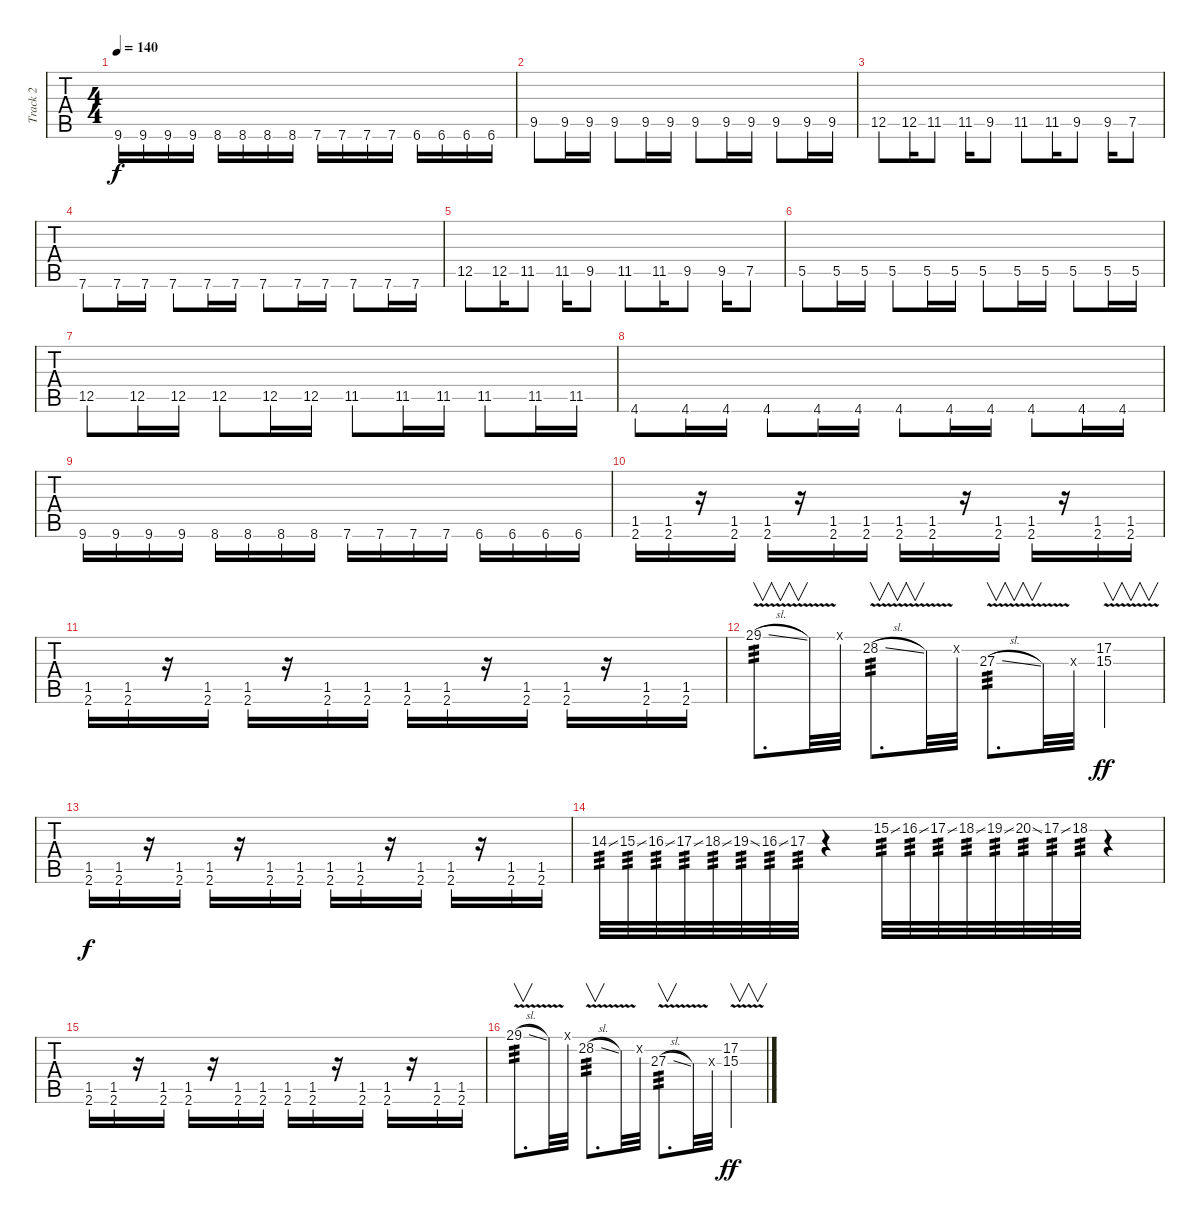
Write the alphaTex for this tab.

\track ("Track 2" "Track 2") {instrument distortionguitar}
\staff {tabs}
\tuning (Db4 Ab3 E3 B2 Gb2 B1) {hide}
\ts (4 4)
\tempo 140
\clef g2
\ks c
9.6.16{dy f} 9.6.16 9.6.16 9.6.16 8.6.16 8.6.16 8.6.16 8.6.16 7.6.16 7.6.16 7.6.16 7.6.16 6.6.16 6.6.16 6.6.16 6.6.16 |
9.5.8 9.5.16 9.5.16 9.5.8 9.5.16 9.5.16 9.5.8 9.5.16 9.5.16 9.5.8 9.5.16 9.5.16 |
12.5.8 12.5.16 11.5.8 11.5.16 9.5.8 11.5.8 11.5.16 9.5.8 9.5.16 7.5.8 |
7.6.8 7.6.16 7.6.16 7.6.8 7.6.16 7.6.16 7.6.8 7.6.16 7.6.16 7.6.8 7.6.16 7.6.16 |
12.5.8 12.5.16 11.5.8 11.5.16 9.5.8 11.5.8 11.5.16 9.5.8 9.5.16 7.5.8 |
5.5.8 5.5.16 5.5.16 5.5.8 5.5.16 5.5.16 5.5.8 5.5.16 5.5.16 5.5.8 5.5.16 5.5.16 |
12.5.8 12.5.16 12.5.16 12.5.8 12.5.16 12.5.16 11.5.8 11.5.16 11.5.16 11.5.8 11.5.16 11.5.16 |
4.6.8 4.6.16 4.6.16 4.6.8 4.6.16 4.6.16 4.6.8 4.6.16 4.6.16 4.6.8 4.6.16 4.6.16 |
9.6.16 9.6.16 9.6.16 9.6.16 8.6.16 8.6.16 8.6.16 8.6.16 7.6.16 7.6.16 7.6.16 7.6.16 6.6.16 6.6.16 6.6.16 6.6.16 |
(1.5 2.6).16 (1.5 2.6).16 r.16 (1.5 2.6).16 (1.5 2.6).16 r.16 (1.5 2.6).16 (1.5 2.6).16 (1.5 2.6).16 (1.5 2.6).16 r.16 (1.5 2.6).16 (1.5 2.6).16 r.16 (1.5 2.6).16 (1.5 2.6).16 |
(1.5 2.6).16 (1.5 2.6).16 r.16 (1.5 2.6).16 (1.5 2.6).16 r.16 (1.5 2.6).16 (1.5 2.6).16 (1.5 2.6).16 (1.5 2.6).16 r.16 (1.5 2.6).16 (1.5 2.6).16 r.16 (1.5 2.6).16 (1.5 2.6).16 |
29.1{v sl}.8{v d tp 3} 29.1{t}.32 0.1{x}.32 28.2{v sl}.8{v d tp 3} 28.2{t}.32 0.2{x}.32 27.3{v sl}.8{v d tp 3} 27.3{t}.32 0.3{x}.32 (17.2{v} 15.3{v}).4{v dy ff} |
(1.5 2.6).16{dy f} (1.5 2.6).16 r.16 (1.5 2.6).16 (1.5 2.6).16 r.16 (1.5 2.6).16 (1.5 2.6).16 (1.5 2.6).16 (1.5 2.6).16 r.16 (1.5 2.6).16 (1.5 2.6).16 r.16 (1.5 2.6).16 (1.5 2.6).16 |
14.3{ss}.32{tp 3} 15.3{ss}.32{tp 3} 16.3{ss}.32{tp 3} 17.3{ss}.32{tp 3} 18.3{ss}.32{tp 3} 19.3{ss}.32{tp 3} 16.3{ss}.32{tp 3} 17.3.32{tp 3} r.4 15.2{ss}.32{tp 3} 16.2{ss}.32{tp 3} 17.2{ss}.32{tp 3} 18.2{ss}.32{tp 3} 19.2{ss}.32{tp 3} 20.2{ss}.32{tp 3} 17.2{ss}.32{tp 3} 18.2.32{tp 3} r.4 |
(1.5 2.6).16 (1.5 2.6).16 r.16 (1.5 2.6).16 (1.5 2.6).16 r.16 (1.5 2.6).16 (1.5 2.6).16 (1.5 2.6).16 (1.5 2.6).16 r.16 (1.5 2.6).16 (1.5 2.6).16 r.16 (1.5 2.6).16 (1.5 2.6).16 |
29.1{v sl}.8{v d tp 3} 29.1{t}.32 0.1{x}.32 28.2{v sl}.8{v d tp 3} 28.2{t}.32 0.2{x}.32 27.3{v sl}.8{v d tp 3} 27.3{t}.32 0.3{x}.32 (17.2{v} 15.3{v}).4{v dy ff}
